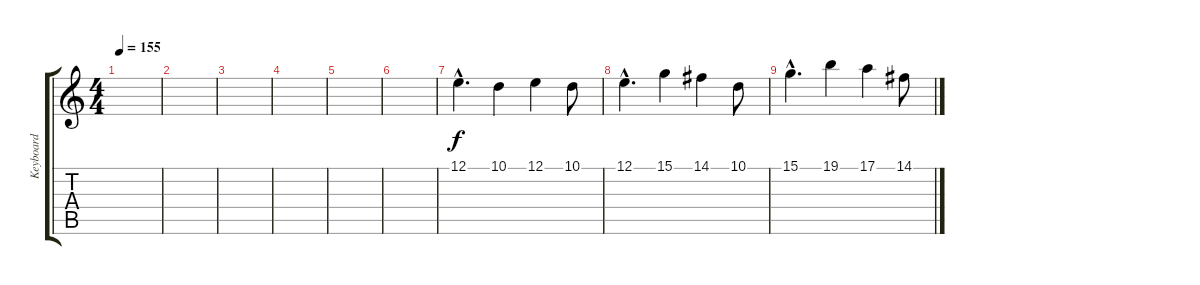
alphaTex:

\track ("Keyboard" "Keyboard") {instrument orchestrahit}
\staff {score tabs}
\tuning (E4 B3 G3 D3 A2 E2) {hide}
\ts (4 4)
\tempo 155
\clef g2
\ks c
|
|
|
|
|
|
12.1{hac}.4{d} 10.1.4 12.1.4 10.1.8 |
12.1{hac}.4{d} 15.1.4 14.1.4 10.1.8 |
15.1{hac}.4{d} 19.1.4 17.1.4 14.1.8
